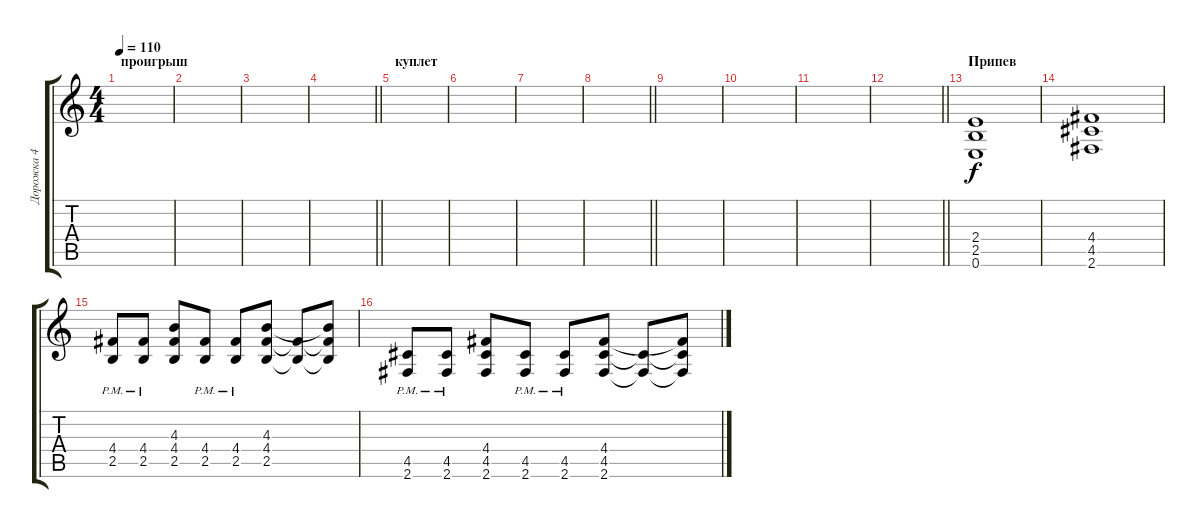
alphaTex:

\track ("Дорожка 4" "Дорожка 4") {instrument distortionguitar}
\staff {score tabs}
\tuning (E4 B3 G3 D3 A2 E2) {hide}
\ts (4 4)
\section ("" "проигрыш")
\tempo 110
\clef g2
\ks c
|
|
|
\barLineRight lightlight
|
\section ("" "куплет")
|
|
|
\barLineRight lightlight
|
|
|
|
\barLineRight lightlight
|
\section ("" "Припев")
(2.4 2.5 0.6).1 |
(4.4 4.5 2.6).1 |
(4.4{pm} 2.5{pm}).8 (4.4{pm} 2.5{pm}).8 (4.3 4.4 2.5).8 (4.4{pm} 2.5{pm}).8 (4.4{pm} 2.5{pm}).8 (4.3 4.4 2.5).8 (4.4{t} 2.5{t}).8 (4.3{t} 4.4{t} 2.5{t}).8 |
(4.5{pm} 2.6{pm}).8 (4.5{pm} 2.6{pm}).8 (4.4 4.5 2.6).8 (4.5{pm} 2.6{pm}).8 (4.5{pm} 2.6{pm}).8 (4.4 4.5 2.6).8 (4.5{t} 2.6{t}).8 (4.4{t} 4.5{t} 2.6{t}).8
